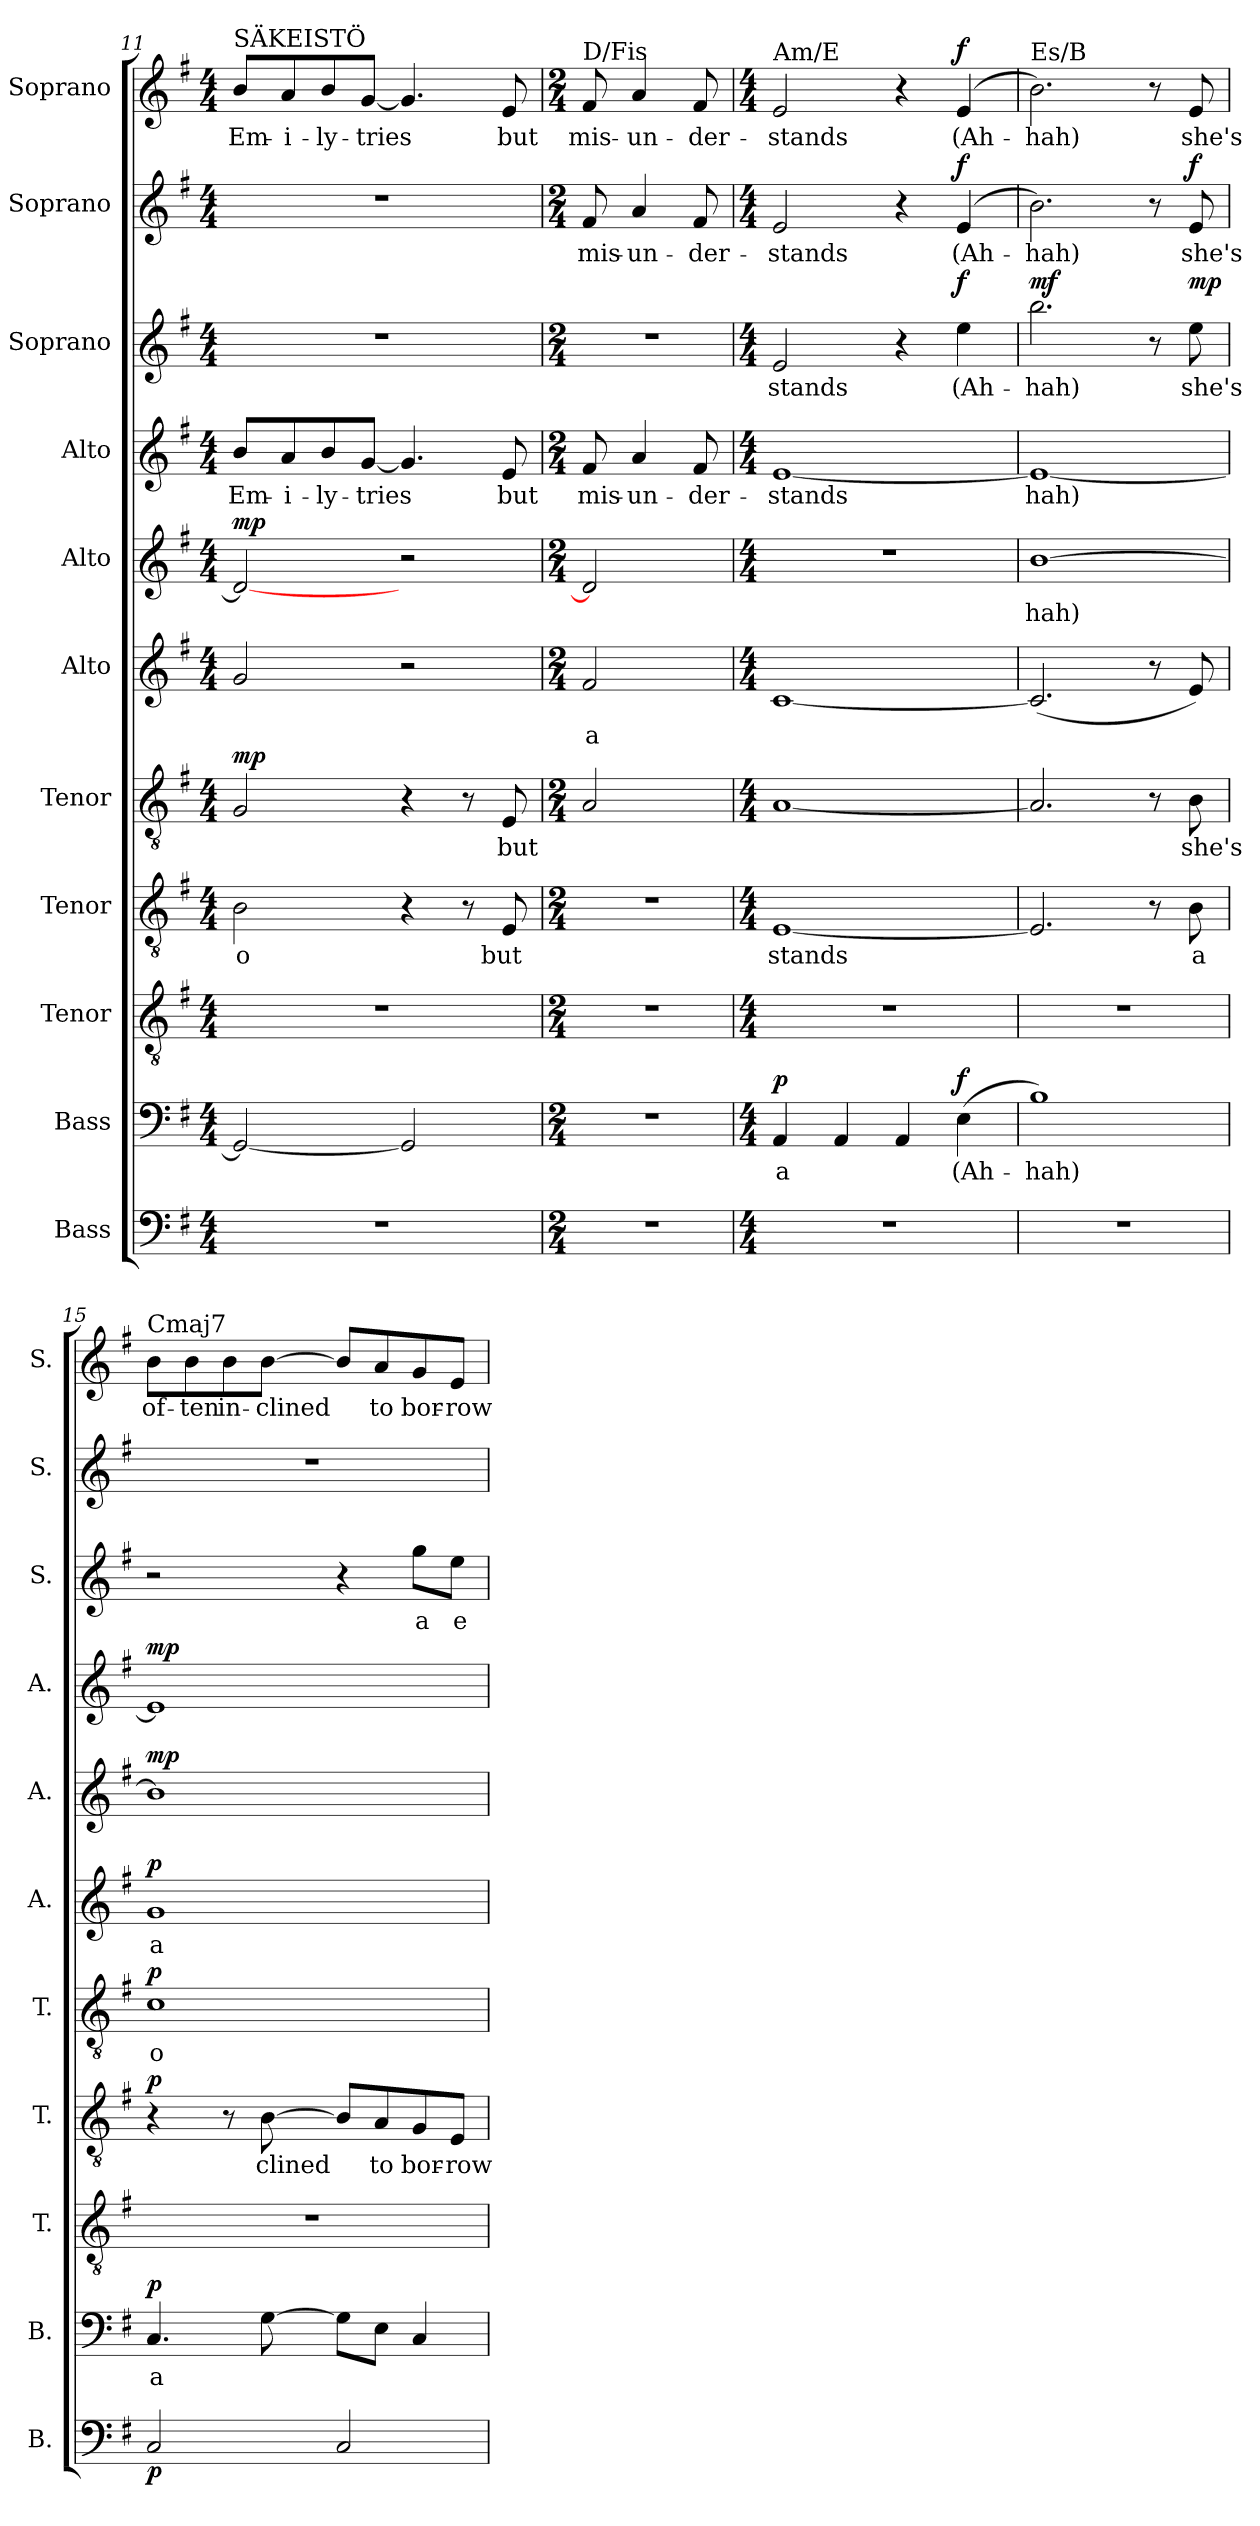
**kern	**dynam	**kern	**text	**dynam	**kern	**kern	**text	**dynam	**kern	**text	**dynam	**kern	**text	**dynam	**kern	**text	**dynam	**kern	**text	**dynam	**kern	**text	**dynam	**kern	**text	**dynam	**kern	**text	**dynam
*part11	*part11	*part10	*part10	*part10	*part9	*part8	*part8	*part8	*part7	*part7	*part7	*part6	*part6	*part6	*part5	*part5	*part5	*part4	*part4	*part4	*part3	*part3	*part3	*part2	*part2	*part2	*part1	*part1	*part1
*staff11	*staff11	*staff10	*staff10	*staff10	*staff9	*staff8	*staff8	*staff8	*staff7	*staff7	*staff7	*staff6	*staff6	*staff6	*staff5	*staff5	*staff5	*staff4	*staff4	*staff4	*staff3	*staff3	*staff3	*staff2	*staff2	*staff2	*staff1	*staff1	*staff1
*I"Bass	*	*I"Bass	*	*	*I"Tenor	*I"Tenor	*	*	*I"Tenor	*	*	*I"Alto	*	*	*I"Alto	*	*	*I"Alto	*	*	*I"Soprano	*	*	*I"Soprano	*	*	*I"Soprano	*	*
*I'B.	*	*I'B.	*	*	*I'T.	*I'T.	*	*	*I'T.	*	*	*I'A.	*	*	*I'A.	*	*	*I'A.	*	*	*I'S.	*	*	*I'S.	*	*	*I'S.	*	*
!!LO:PB:g=z
*clefF4	*	*clefF4	*	*	*clefGv2	*clefGv2	*	*	*clefGv2	*	*	*clefG2	*	*	*clefG2	*	*	*clefG2	*	*	*clefG2	*	*	*clefG2	*	*	*clefG2	*	*
*k[f#]	*	*k[f#]	*	*	*k[f#]	*k[f#]	*	*	*k[f#]	*	*	*k[f#]	*	*	*k[f#]	*	*	*k[f#]	*	*	*k[f#]	*	*	*k[f#]	*	*	*k[f#]	*	*
*M4/4	*	*M4/4	*	*	*M4/4	*M4/4	*	*	*M4/4	*	*	*M4/4	*	*	*M4/4	*	*	*M4/4	*	*	*M4/4	*	*	*M4/4	*	*	*M4/4	*	*
=11	=11	=11	=11	=11	=11	=11	=11	=11	=11	=11	=11	=11	=11	=11	=11	=11	=11	=11	=11	=11	=11	=11	=11	=11	=11	=11	=11	=11	=11
!	!	!	!	!	!	!	!	!	!	!	!	!	!	!	!	!	!	!	!	!	!	!	!	!	!	!	!LO:TX:a:t=SÄKEISTÖ	!	!
!	!	!	!	!	!	!	!LO:LY:b	!	!	!	!LO:DY:b	!	!	!	!	!	!LO:DY:b	!	!LO:LY:b	!	!	!	!	!	!	!	!	!LO:LY:b	!
1r	.	2GG/_	.	.	1r	2B\	o	.	2G/	.	mp	2g/	.	.	2d/_	.	mp	8b/L	Em-	.	1r	.	.	1r	.	.	8b/L	Em-	.
!	!	!	!	!	!	!	!	!	!	!	!	!	!	!	!	!	!	!	!LO:LY:b	!	!	!	!	!	!	!	!	!LO:LY:b	!
.	.	.	.	.	.	.	.	.	.	.	.	.	.	.	.	.	.	8a/	-i-	.	.	.	.	.	.	.	8a/	-i-	.
!	!	!	!	!	!	!	!	!	!	!	!	!	!	!	!	!	!	!	!LO:LY:b	!	!	!	!	!	!	!	!	!LO:LY:b	!
.	.	.	.	.	.	.	.	.	.	.	.	.	.	.	.	.	.	8b/	-ly-	.	.	.	.	.	.	.	8b/	-ly-	.
!	!	!	!	!	!	!	!	!	!	!	!	!	!	!	!	!	!	!	!LO:LY:b	!	!	!	!	!	!	!	!	!LO:LY:b	!
.	.	.	.	.	.	.	.	.	.	.	.	.	.	.	.	.	.	[8g/J	-tries	.	.	.	.	.	.	.	[8g/J	-tries	.
.	.	2GG/]	.	.	.	4r	.	.	4r	.	.	2r	.	.	2r	.	.	4.g/]	.	.	.	.	.	.	.	.	4.g/]	.	.
.	.	.	.	.	.	8r	.	.	8r	.	.	.	.	.	.	.	.	.	.	.	.	.	.	.	.	.	.	.	.
!	!	!	!	!	!	!	!LO:LY:b	!	!	!LO:LY:b	!	!	!	!	!	!	!	!	!LO:LY:b	!	!	!	!	!	!	!	!	!LO:LY:b	!
.	.	.	.	.	.	8E/	but	.	8E/	but	.	.	.	.	.	.	.	8e/	but	.	.	.	.	.	.	.	8e/	but	.
=12	=12	=12	=12	=12	=12	=12	=12	=12	=12	=12	=12	=12	=12	=12	=12	=12	=12	=12	=12	=12	=12	=12	=12	=12	=12	=12	=12	=12	=12
*M2/4	*	*M2/4	*	*	*M2/4	*M2/4	*	*	*M2/4	*	*	*M2/4	*	*	*M2/4	*	*	*M2/4	*	*	*M2/4	*	*	*M2/4	*	*	*M2/4	*	*
!	!	!	!	!	!	!	!	!	!	!	!	!	!	!	!	!	!	!	!	!	!	!	!	!	!	!	!LO:TX:a:t=D/Fis	!	!
!	!	!	!	!	!	!	!	!	!	!	!	!	!LO:LY:b	!	!	!	!	!	!LO:LY:b	!	!	!	!	!	!LO:LY:b	!	!	!LO:LY:b	!
2r	.	2r	.	.	2r	2r	.	.	2A/	.	.	2f#/	a	.	2d/]	.	.	8f#/	mis-	.	2r	.	.	8f#/	mis-	.	8f#/	mis-	.
!	!	!	!	!	!	!	!	!	!	!	!	!	!	!	!	!	!	!	!LO:LY:b	!	!	!	!	!	!LO:LY:b	!	!	!LO:LY:b	!
.	.	.	.	.	.	.	.	.	.	.	.	.	.	.	.	.	.	4a/	-un-	.	.	.	.	4a/	-un-	.	4a/	-un-	.
!	!	!	!	!	!	!	!	!	!	!	!	!	!	!	!	!	!	!	!LO:LY:b	!	!	!	!	!	!LO:LY:b	!	!	!LO:LY:b	!
.	.	.	.	.	.	.	.	.	.	.	.	.	.	.	.	.	.	8f#/	-der-	.	.	.	.	8f#/	-der-	.	8f#/	-der-	.
=13	=13	=13	=13	=13	=13	=13	=13	=13	=13	=13	=13	=13	=13	=13	=13	=13	=13	=13	=13	=13	=13	=13	=13	=13	=13	=13	=13	=13	=13
*M4/4	*	*M4/4	*	*	*M4/4	*M4/4	*	*	*M4/4	*	*	*M4/4	*	*	*M4/4	*	*	*M4/4	*	*	*M4/4	*	*	*M4/4	*	*	*M4/4	*	*
!	!	!	!	!	!	!	!	!	!	!	!	!	!	!	!	!	!	!	!	!	!	!	!	!	!	!	!LO:TX:a:t=Am/E	!	!
!	!	!	!LO:LY:b	!LO:DY:b	!	!	!LO:LY:b	!	!	!	!	!	!	!	!	!	!	!	!LO:LY:b	!	!	!LO:LY:b	!	!	!LO:LY:b	!	!	!LO:LY:b	!
1r	.	4AA/	a	p	1r	[1E	-stands	.	[1A	.	.	[1c	.	.	1r	.	.	[1e	-stands	.	2e/	stands	.	2e/	-stands	.	2e/	-stands	.
.	.	4AA/	.	.	.	.	.	.	.	.	.	.	.	.	.	.	.	.	.	.	.	.	.	.	.	.	.	.	.
.	.	4AA/	.	.	.	.	.	.	.	.	.	.	.	.	.	.	.	.	.	.	4r	.	.	4r	.	.	4r	.	.
!	!	!	!LO:LY:b	!LO:DY:b	!	!	!	!	!	!	!	!	!	!	!	!	!	!	!	!	!	!LO:LY:b	!LO:DY:b	!	!LO:LY:b	!LO:DY:b	!	!LO:LY:b	!LO:DY:b
.	.	(>4E\	(Ah-	f	.	.	.	.	.	.	.	.	.	.	.	.	.	.	.	.	4ee\	(Ah-	f	(<4e/	(Ah-	f	(<4e/	(Ah-	f
=14	=14	=14	=14	=14	=14	=14	=14	=14	=14	=14	=14	=14	=14	=14	=14	=14	=14	=14	=14	=14	=14	=14	=14	=14	=14	=14	=14	=14	=14
!	!	!	!	!	!	!	!	!	!	!	!	!	!	!	!	!	!	!	!	!	!	!	!	!	!	!	!LO:TX:a:t=Es/B	!	!
!	!	!	!LO:LY:b	!	!	!	!	!	!	!	!	!	!	!	!	!LO:LY:b	!	!	!LO:LY:b	!	!	!LO:LY:b	!LO:DY:b	!	!LO:LY:b	!	!	!LO:LY:b	!
1r	.	1B)	-hah)	.	1r	2.E/]	.	.	2.A/]	.	.	(<2.c/]	.	.	[1b	-hah)	.	1e_	-hah)	.	2.bb\	-hah)	mf	2.b\)	-hah)	.	2.b\)	-hah)	.
.	.	.	.	.	.	8r	.	.	8r	.	.	8r	.	.	.	.	.	.	.	.	8r	.	.	8r	.	.	8r	.	.
!	!	!	!	!	!	!	!LO:LY:b	!	!	!LO:LY:b	!	!	!	!	!	!	!	!	!	!	!	!LO:LY:b	!LO:DY:b	!	!LO:LY:b	!LO:DY:b	!	!LO:LY:b	!
.	.	.	.	.	.	8B\	a	.	8B\	she's	.	8e/)	.	.	.	.	.	.	.	.	8ee\	she's	mp	8e/	she's	f	8e/	she's	.
!!LO:PB:g=z
=15	=15	=15	=15	=15	=15	=15	=15	=15	=15	=15	=15	=15	=15	=15	=15	=15	=15	=15	=15	=15	=15	=15	=15	=15	=15	=15	=15	=15	=15
!	!	!	!	!	!	!	!	!	!	!	!	!	!	!	!	!	!	!	!	!	!	!	!	!	!	!	!LO:TX:a:t=Cmaj7	!	!
!	!LO:DY:b	!	!LO:LY:b	!LO:DY:b	!	!	!	!LO:DY:b	!	!LO:LY:b	!LO:DY:b	!	!LO:LY:b	!LO:DY:b	!	!	!LO:DY:b	!	!	!LO:DY:b	!	!	!	!	!	!	!	!LO:LY:b	!
2C/	p	4.C/	a	p	1r	4r	.	p	1c	o	p	1g	a	p	1b]	.	mp	1e]	.	mp	2r	.	.	1r	.	.	8b\L	of-	.
!	!	!	!	!	!	!	!	!	!	!	!	!	!	!	!	!	!	!	!	!	!	!	!	!	!	!	!	!LO:LY:b	!
.	.	.	.	.	.	.	.	.	.	.	.	.	.	.	.	.	.	.	.	.	.	.	.	.	.	.	8b\	-ten	.
!	!	!	!	!	!	!	!	!	!	!	!	!	!	!	!	!	!	!	!	!	!	!	!	!	!	!	!	!LO:LY:b	!
.	.	.	.	.	.	8r	.	.	.	.	.	.	.	.	.	.	.	.	.	.	.	.	.	.	.	.	8b\	in-	.
!	!	!	!	!	!	!	!LO:LY:b	!	!	!	!	!	!	!	!	!	!	!	!	!	!	!	!	!	!	!	!	!LO:LY:b	!
.	.	[8G\	.	.	.	[8B\	-clined	.	.	.	.	.	.	.	.	.	.	.	.	.	.	.	.	.	.	.	[8b\J	-clined	.
2C/	.	8G\L]	.	.	.	8B/L]	.	.	.	.	.	.	.	.	.	.	.	.	.	.	4r	.	.	.	.	.	8b/L]	.	.
!	!	!	!	!	!	!	!LO:LY:b	!	!	!	!	!	!	!	!	!	!	!	!	!	!	!	!	!	!	!	!	!LO:LY:b	!
.	.	8E\J	.	.	.	8A/	to	.	.	.	.	.	.	.	.	.	.	.	.	.	.	.	.	.	.	.	8a/	to	.
!	!	!	!	!	!	!	!LO:LY:b	!	!	!	!	!	!	!	!	!	!	!	!	!	!	!LO:LY:b	!	!	!	!	!	!LO:LY:b	!
.	.	4C/	.	.	.	8G/	bor-	.	.	.	.	.	.	.	.	.	.	.	.	.	8gg\L	a	.	.	.	.	8g/	bor-	.
!	!	!	!	!	!	!	!LO:LY:b	!	!	!	!	!	!	!	!	!	!	!	!	!	!	!LO:LY:b	!	!	!	!	!	!LO:LY:b	!
.	.	.	.	.	.	8E/J	-row	.	.	.	.	.	.	.	.	.	.	.	.	.	8ee\J	e	.	.	.	.	8e/J	-row	.
=	=	=	=	=	=	=	=	=	=	=	=	=	=	=	=	=	=	=	=	=	=	=	=	=	=	=	=	=	=
*-	*-	*-	*-	*-	*-	*-	*-	*-	*-	*-	*-	*-	*-	*-	*-	*-	*-	*-	*-	*-	*-	*-	*-	*-	*-	*-	*-	*-	*-
